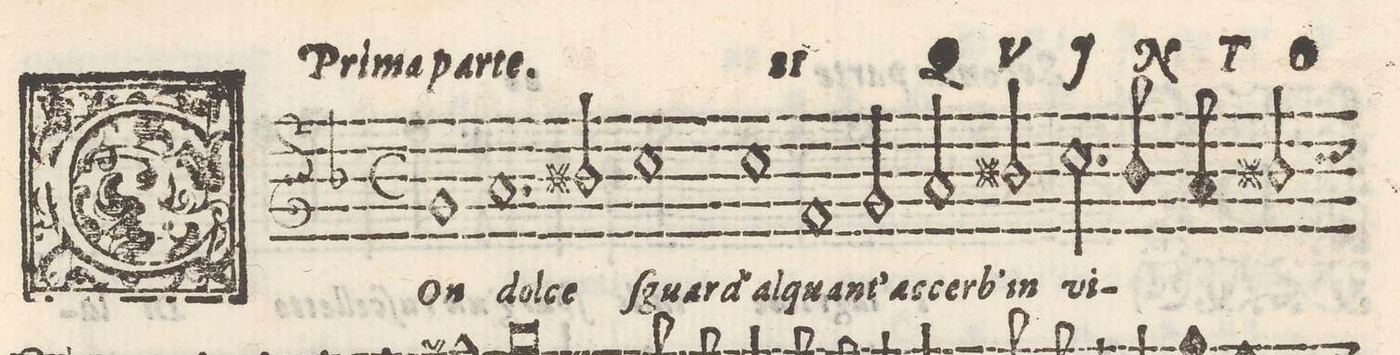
**kern	**text
*I"QVINTO	*
*clefG2	*
*k[b-]	*
*met(C)	*
*M4/4	*
1g	Con
=2-	=2-
1.a	dol-
=3-	=3-
2bn/	-ce
=4-	=4-
1cc	ſguard'-
=5-	=5-
1cc	-al-
=6-	=6-
1f	-qua-
=7-	=7-
2g/	-nt'a-
2a/	-ccer-
=8-	=8-
2bn/	-b'in
2.cc\	vi-
=9-	=9-
8bny/	.
8a/	.
2bn/	.
*custos:cc	*
=10-	=10-
*-	*-
